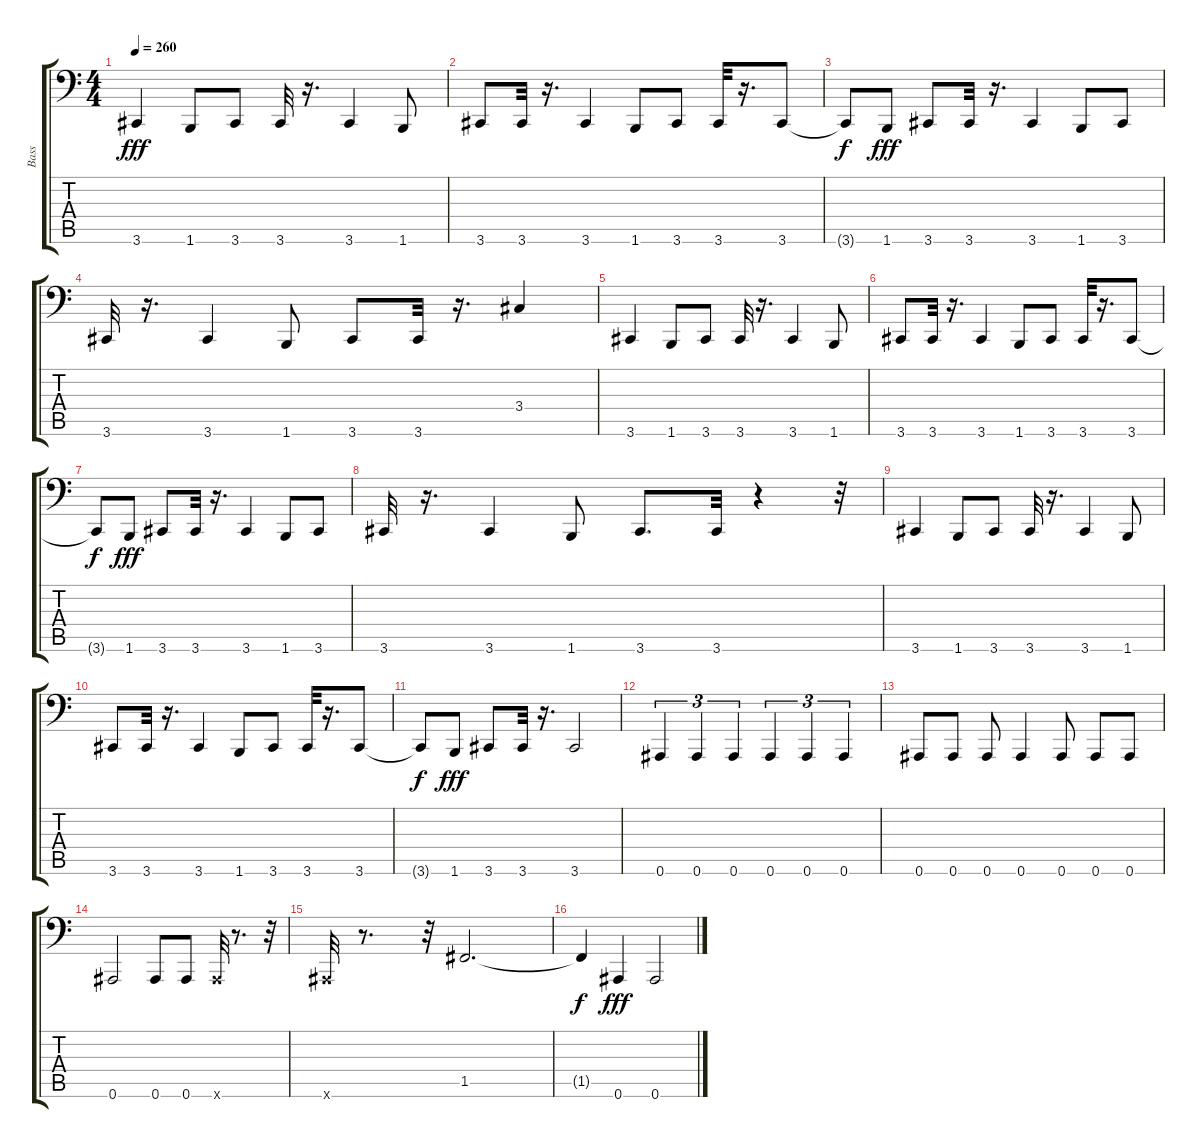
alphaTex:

\track ("Bass" "Bass") {instrument electricbasspick}
\staff {score tabs}
\tuning (C3 G2 Eb2 Bb1 F1 Bb0) {hide}
\ts (4 4)
\tempo 260
\clef f4
\ks c
3.6.4{dy fff} 1.6.8 3.6.8 3.6.32 r.16{d} 3.6.4 1.6.8 |
3.6.8 3.6.32 r.16{d} 3.6.4 1.6.8 3.6.8 3.6.32 r.16{d} 3.6.8 |
3.6{t}.8{dy f} 1.6.8{dy fff} 3.6.8 3.6.32 r.16{d} 3.6.4 1.6.8 3.6.8 |
3.6.32 r.16{d} 3.6.4 1.6.8 3.6.8 3.6.32 r.16{d} 3.4.4 |
3.6.4 1.6.8 3.6.8 3.6.32 r.16{d} 3.6.4 1.6.8 |
3.6.8 3.6.32 r.16{d} 3.6.4 1.6.8 3.6.8 3.6.32 r.16{d} 3.6.8 |
3.6{t}.8{dy f} 1.6.8{dy fff} 3.6.8 3.6.32 r.16{d} 3.6.4 1.6.8 3.6.8 |
3.6.32 r.16{d} 3.6.4 1.6.8 3.6.8{d} 3.6.32 r.4 r.32 |
3.6.4 1.6.8 3.6.8 3.6.32 r.16{d} 3.6.4 1.6.8 |
3.6.8 3.6.32 r.16{d} 3.6.4 1.6.8 3.6.8 3.6.32 r.16{d} 3.6.8 |
3.6{t}.8{dy f} 1.6.8{dy fff} 3.6.8 3.6.32 r.16{d} 3.6.2 |
0.6.4{tu (3 2)} 0.6.4{tu (3 2)} 0.6.4{tu (3 2)} 0.6.4{tu (3 2)} 0.6.4{tu (3 2)} 0.6.4{tu (3 2)} |
0.6.8 0.6.8 0.6.8 0.6.4 0.6.8 0.6.8 0.6.8 |
0.6.2 0.6.8 0.6.8 0.6{x}.32 r.8{d} r.32 |
0.6{x}.32 r.8{d} r.32 1.5.2{d} |
1.5{t}.4{dy f} 0.6.4{dy fff} 0.6.2
